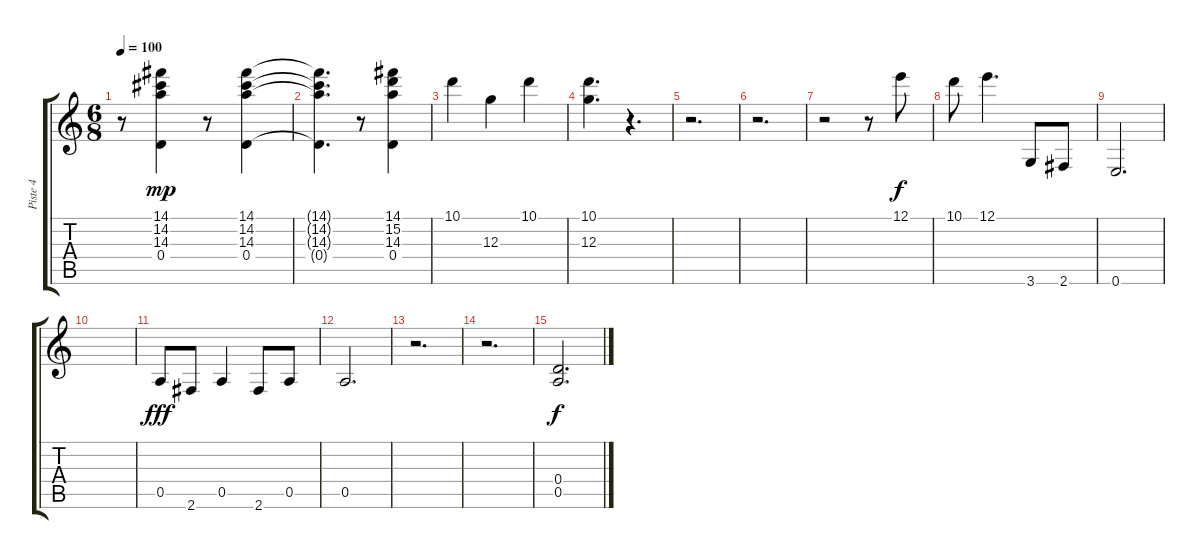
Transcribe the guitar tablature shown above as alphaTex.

\track ("Piste 4" "Piste 4") {instrument acousticguitarnylon}
\staff {score tabs}
\tuning (E4 B3 G3 D3 A2 E2) {hide}
\ts (6 8)
\tempo 100
\clef g2
\ks c
r.8{dy mp} (14.1 14.2 14.3 0.4).4 r.8 (14.1 14.2 14.3 0.4).4 |
(14.1{t} 14.2{t} 14.3{t} 0.4{t}).4{d} r.8 (14.1 15.2 14.3 0.4).4 |
10.1.4 12.3.4 10.1.4 |
(10.1 12.3).4{d} r.4{d} |
r.2{d} |
r.2{d} |
r.2 r.8 12.1.8{dy f} |
10.1.8 12.1.4{d} 3.6.8 2.6.8 |
0.6.2{d} |
|
0.5.8{dy fff} 2.6.8 0.5.4 2.6.8 0.5.8 |
0.5.2{d} |
r.2{d} |
r.2{d} |
(0.4 0.5).2{d dy f}
